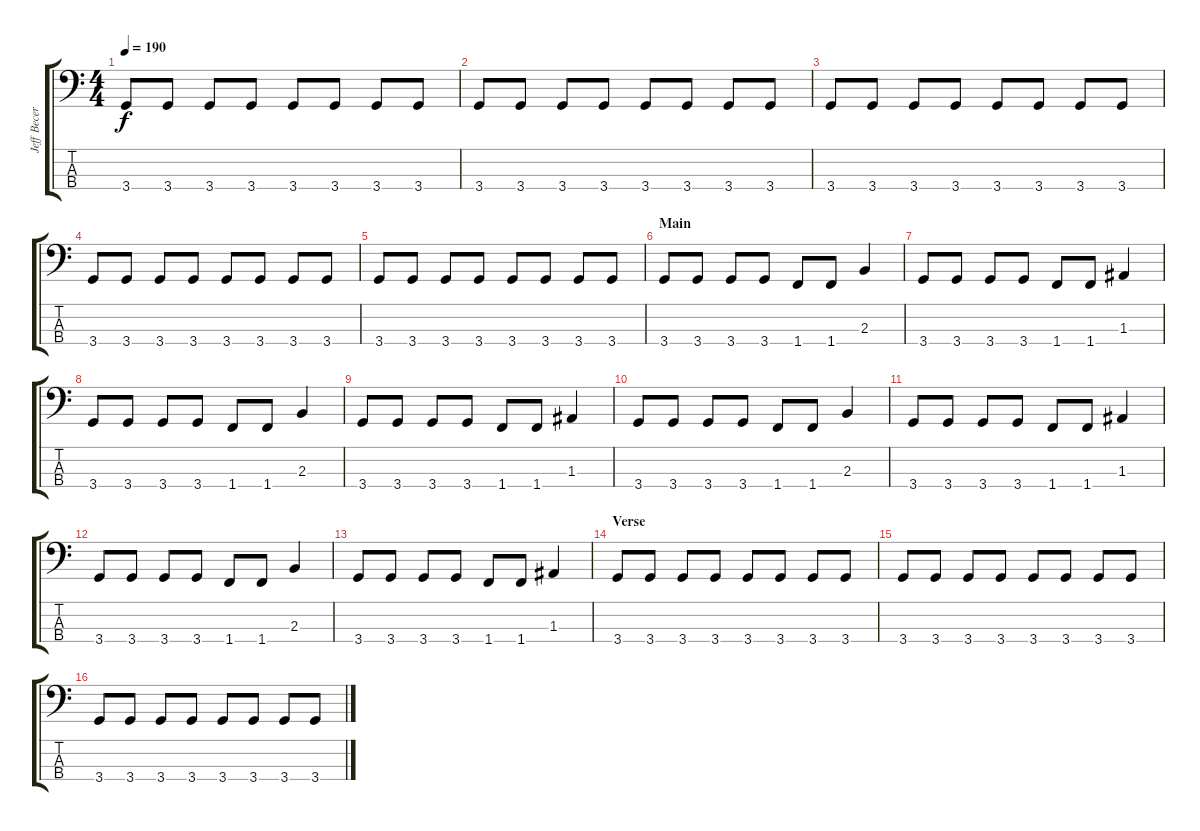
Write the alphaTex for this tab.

\track ("Jeff Becerra" "Jeff Becer") {instrument electricbassfinger}
\staff {score tabs}
\tuning (G2 D2 A1 E1) {hide}
\ts (4 4)
\tempo 190
\clef f4
\ks c
3.4.8{dy f} 3.4.8 3.4.8 3.4.8 3.4.8 3.4.8 3.4.8 3.4.8 |
3.4.8 3.4.8 3.4.8 3.4.8 3.4.8 3.4.8 3.4.8 3.4.8 |
3.4.8 3.4.8 3.4.8 3.4.8 3.4.8 3.4.8 3.4.8 3.4.8 |
3.4.8 3.4.8 3.4.8 3.4.8 3.4.8 3.4.8 3.4.8 3.4.8 |
3.4.8 3.4.8 3.4.8 3.4.8 3.4.8 3.4.8 3.4.8 3.4.8 |
\section ("" "Main")
3.4.8 3.4.8 3.4.8 3.4.8 1.4.8 1.4.8 2.3.4 |
3.4.8 3.4.8 3.4.8 3.4.8 1.4.8 1.4.8 1.3.4 |
3.4.8 3.4.8 3.4.8 3.4.8 1.4.8 1.4.8 2.3.4 |
3.4.8 3.4.8 3.4.8 3.4.8 1.4.8 1.4.8 1.3.4 |
3.4.8 3.4.8 3.4.8 3.4.8 1.4.8 1.4.8 2.3.4 |
3.4.8 3.4.8 3.4.8 3.4.8 1.4.8 1.4.8 1.3.4 |
3.4.8 3.4.8 3.4.8 3.4.8 1.4.8 1.4.8 2.3.4 |
3.4.8 3.4.8 3.4.8 3.4.8 1.4.8 1.4.8 1.3.4 |
\section ("" "Verse")
3.4.8 3.4.8 3.4.8 3.4.8 3.4.8 3.4.8 3.4.8 3.4.8 |
3.4.8 3.4.8 3.4.8 3.4.8 3.4.8 3.4.8 3.4.8 3.4.8 |
3.4.8 3.4.8 3.4.8 3.4.8 3.4.8 3.4.8 3.4.8 3.4.8
